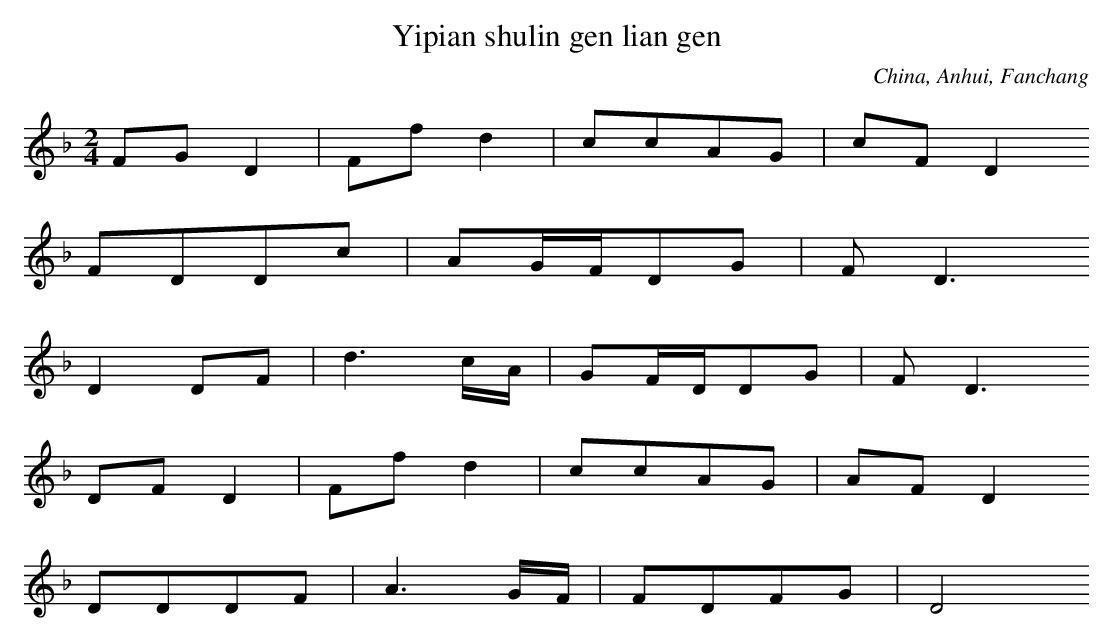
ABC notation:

X:1
T: Yipian shulin gen lian gen
O: China, Anhui, Fanchang
M: 2/4
L: 1/16
K: F
F2G2D4 | F2f2d4 | c2c2A2G2 | c2F2D4
F2D2D2c2 | A2GFD2G2 | F2D6
D4D2F2 | d6cA | G2FDD2G2 | F2D6
D2F2D4 | F2f2d4 | c2c2A2G2 | A2F2D4
D2D2D2F2 | A6GF | F2D2F2G2 | D8
